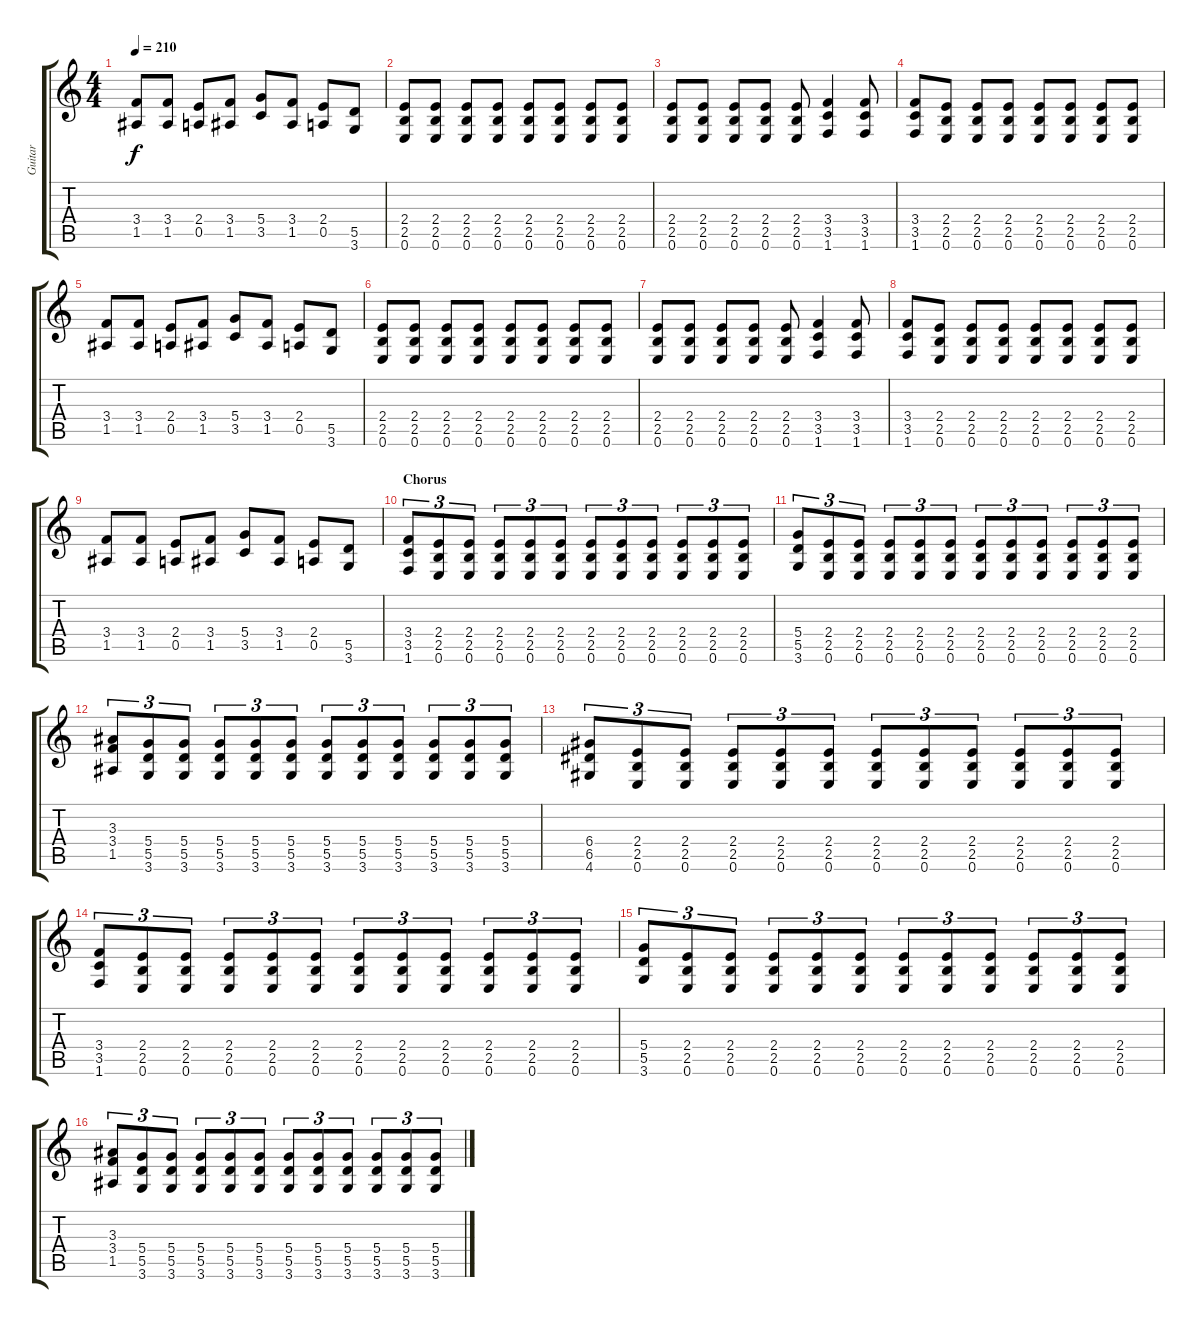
\track ("Guitar" "Guitar") {instrument distortionguitar}
\staff {score tabs}
\tuning (E4 B3 G3 D3 A2 E2) {hide}
\ts (4 4)
\tempo 210
\clef g2
\ks c
(3.4 1.5).8{dy f} (3.4 1.5).8 (2.4 0.5).8 (3.4 1.5).8 (5.4 3.5).8 (3.4 1.5).8 (2.4 0.5).8 (5.5 3.6).8 |
(2.4 2.5 0.6).8 (2.4 2.5 0.6).8 (2.4 2.5 0.6).8 (2.4 2.5 0.6).8 (2.4 2.5 0.6).8 (2.4 2.5 0.6).8 (2.4 2.5 0.6).8 (2.4 2.5 0.6).8 |
(2.4 2.5 0.6).8 (2.4 2.5 0.6).8 (2.4 2.5 0.6).8 (2.4 2.5 0.6).8 (2.4 2.5 0.6).8 (3.4 3.5 1.6).4 (3.4 3.5 1.6).8 |
(3.4 3.5 1.6).8 (2.4 2.5 0.6).8 (2.4 2.5 0.6).8 (2.4 2.5 0.6).8 (2.4 2.5 0.6).8 (2.4 2.5 0.6).8 (2.4 2.5 0.6).8 (2.4 2.5 0.6).8 |
(3.4 1.5).8 (3.4 1.5).8 (2.4 0.5).8 (3.4 1.5).8 (5.4 3.5).8 (3.4 1.5).8 (2.4 0.5).8 (5.5 3.6).8 |
(2.4 2.5 0.6).8 (2.4 2.5 0.6).8 (2.4 2.5 0.6).8 (2.4 2.5 0.6).8 (2.4 2.5 0.6).8 (2.4 2.5 0.6).8 (2.4 2.5 0.6).8 (2.4 2.5 0.6).8 |
(2.4 2.5 0.6).8 (2.4 2.5 0.6).8 (2.4 2.5 0.6).8 (2.4 2.5 0.6).8 (2.4 2.5 0.6).8 (3.4 3.5 1.6).4 (3.4 3.5 1.6).8 |
(3.4 3.5 1.6).8 (2.4 2.5 0.6).8 (2.4 2.5 0.6).8 (2.4 2.5 0.6).8 (2.4 2.5 0.6).8 (2.4 2.5 0.6).8 (2.4 2.5 0.6).8 (2.4 2.5 0.6).8 |
(3.4 1.5).8 (3.4 1.5).8 (2.4 0.5).8 (3.4 1.5).8 (5.4 3.5).8 (3.4 1.5).8 (2.4 0.5).8 (5.5 3.6).8 |
\section ("" "Chorus")
(3.4 3.5 1.6).8{tu (3 2)} (2.4 2.5 0.6).8{tu (3 2)} (2.4 2.5 0.6).8{tu (3 2)} (2.4 2.5 0.6).8{tu (3 2)} (2.4 2.5 0.6).8{tu (3 2)} (2.4 2.5 0.6).8{tu (3 2)} (2.4 2.5 0.6).8{tu (3 2)} (2.4 2.5 0.6).8{tu (3 2)} (2.4 2.5 0.6).8{tu (3 2)} (2.4 2.5 0.6).8{tu (3 2)} (2.4 2.5 0.6).8{tu (3 2)} (2.4 2.5 0.6).8{tu (3 2)} |
(5.4 5.5 3.6).8{tu (3 2)} (2.4 2.5 0.6).8{tu (3 2)} (2.4 2.5 0.6).8{tu (3 2)} (2.4 2.5 0.6).8{tu (3 2)} (2.4 2.5 0.6).8{tu (3 2)} (2.4 2.5 0.6).8{tu (3 2)} (2.4 2.5 0.6).8{tu (3 2)} (2.4 2.5 0.6).8{tu (3 2)} (2.4 2.5 0.6).8{tu (3 2)} (2.4 2.5 0.6).8{tu (3 2)} (2.4 2.5 0.6).8{tu (3 2)} (2.4 2.5 0.6).8{tu (3 2)} |
(3.3 3.4 1.5).8{tu (3 2)} (5.4 5.5 3.6).8{tu (3 2)} (5.4 5.5 3.6).8{tu (3 2)} (5.4 5.5 3.6).8{tu (3 2)} (5.4 5.5 3.6).8{tu (3 2)} (5.4 5.5 3.6).8{tu (3 2)} (5.4 5.5 3.6).8{tu (3 2)} (5.4 5.5 3.6).8{tu (3 2)} (5.4 5.5 3.6).8{tu (3 2)} (5.4 5.5 3.6).8{tu (3 2)} (5.4 5.5 3.6).8{tu (3 2)} (5.4 5.5 3.6).8{tu (3 2)} |
(6.4 6.5 4.6).8{tu (3 2)} (2.4 2.5 0.6).8{tu (3 2)} (2.4 2.5 0.6).8{tu (3 2)} (2.4 2.5 0.6).8{tu (3 2)} (2.4 2.5 0.6).8{tu (3 2)} (2.4 2.5 0.6).8{tu (3 2)} (2.4 2.5 0.6).8{tu (3 2)} (2.4 2.5 0.6).8{tu (3 2)} (2.4 2.5 0.6).8{tu (3 2)} (2.4 2.5 0.6).8{tu (3 2)} (2.4 2.5 0.6).8{tu (3 2)} (2.4 2.5 0.6).8{tu (3 2)} |
(3.4 3.5 1.6).8{tu (3 2)} (2.4 2.5 0.6).8{tu (3 2)} (2.4 2.5 0.6).8{tu (3 2)} (2.4 2.5 0.6).8{tu (3 2)} (2.4 2.5 0.6).8{tu (3 2)} (2.4 2.5 0.6).8{tu (3 2)} (2.4 2.5 0.6).8{tu (3 2)} (2.4 2.5 0.6).8{tu (3 2)} (2.4 2.5 0.6).8{tu (3 2)} (2.4 2.5 0.6).8{tu (3 2)} (2.4 2.5 0.6).8{tu (3 2)} (2.4 2.5 0.6).8{tu (3 2)} |
(5.4 5.5 3.6).8{tu (3 2)} (2.4 2.5 0.6).8{tu (3 2)} (2.4 2.5 0.6).8{tu (3 2)} (2.4 2.5 0.6).8{tu (3 2)} (2.4 2.5 0.6).8{tu (3 2)} (2.4 2.5 0.6).8{tu (3 2)} (2.4 2.5 0.6).8{tu (3 2)} (2.4 2.5 0.6).8{tu (3 2)} (2.4 2.5 0.6).8{tu (3 2)} (2.4 2.5 0.6).8{tu (3 2)} (2.4 2.5 0.6).8{tu (3 2)} (2.4 2.5 0.6).8{tu (3 2)} |
(3.3 3.4 1.5).8{tu (3 2)} (5.4 5.5 3.6).8{tu (3 2)} (5.4 5.5 3.6).8{tu (3 2)} (5.4 5.5 3.6).8{tu (3 2)} (5.4 5.5 3.6).8{tu (3 2)} (5.4 5.5 3.6).8{tu (3 2)} (5.4 5.5 3.6).8{tu (3 2)} (5.4 5.5 3.6).8{tu (3 2)} (5.4 5.5 3.6).8{tu (3 2)} (5.4 5.5 3.6).8{tu (3 2)} (5.4 5.5 3.6).8{tu (3 2)} (5.4 5.5 3.6).8{tu (3 2)}
